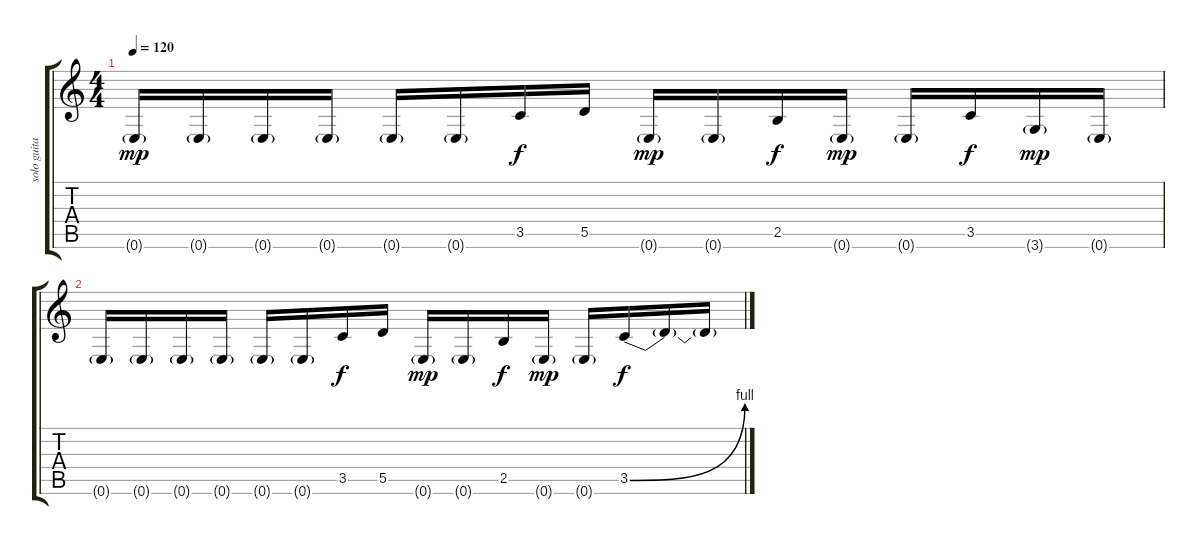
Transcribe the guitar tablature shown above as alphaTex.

\track ("solo guitar" "solo guita") {instrument overdrivenguitar}
\staff {score tabs}
\tuning (E4 B3 G3 D3 A2 E2) {hide}
\ts (4 4)
\tempo 120
\clef g2
\ks c
0.6{g}.16{dy mp} 0.6{g}.16 0.6{g}.16 0.6{g}.16 0.6{g}.16 0.6{g}.16 3.5.16{dy f} 5.5.16 0.6{g}.16{dy mp} 0.6{g}.16 2.5.16{dy f} 0.6{g}.16{dy mp} 0.6{g}.16 3.5.16{dy f} 3.6{g}.16{dy mp} 0.6{g}.16 |
0.6{g}.16 0.6{g}.16 0.6{g}.16 0.6{g}.16 0.6{g}.16 0.6{g}.16 3.5.16{dy f} 5.5.16 0.6{g}.16{dy mp} 0.6{g}.16 2.5.16{dy f} 0.6{g}.16{dy mp} 0.6{g}.16 3.5{be (bend 0 0 60 4)}.16{dy f} 3.5{t}.16 3.5{t}.16
